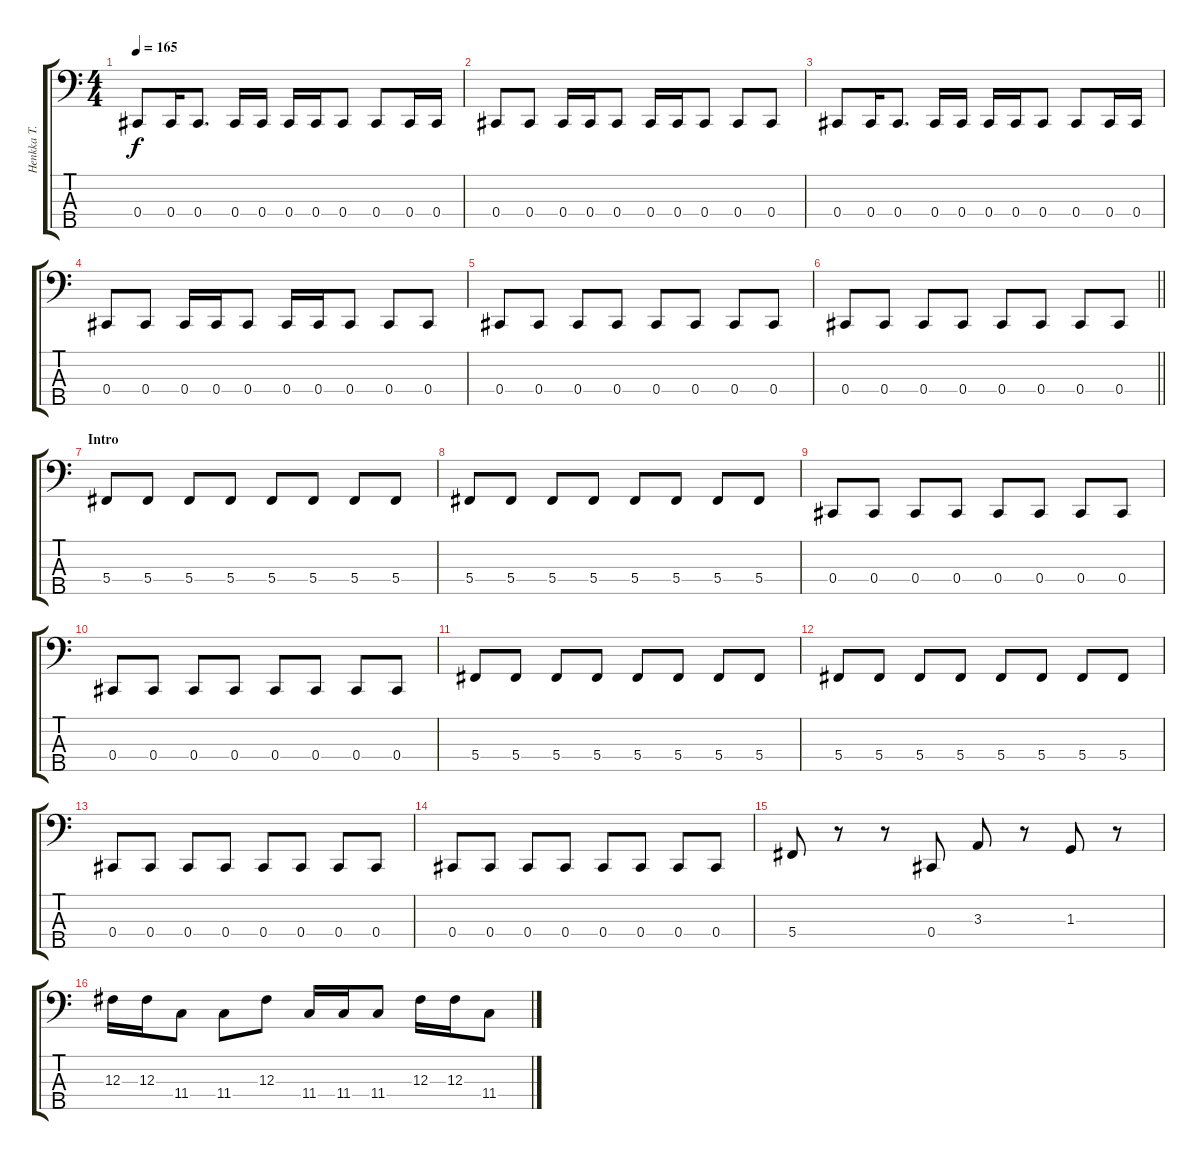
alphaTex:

\track ("Henkka T. Blacksmith" "Henkka T. ") {instrument electricbasspick}
\staff {score tabs}
\tuning (E2 B1 Gb1 Db1 Ab0) {hide}
\ts (4 4)
\tempo 165
\clef f4
\ks c
0.4.8{dy f instrument electricbasspick} 0.4.16 0.4.8{d} 0.4.16 0.4.16 0.4.16 0.4.16 0.4.8 0.4.8 0.4.16 0.4.16 |
0.4.8 0.4.8 0.4.16 0.4.16 0.4.8 0.4.16 0.4.16 0.4.8 0.4.8 0.4.8 |
0.4.8 0.4.16 0.4.8{d} 0.4.16 0.4.16 0.4.16 0.4.16 0.4.8 0.4.8 0.4.16 0.4.16 |
0.4.8 0.4.8 0.4.16 0.4.16 0.4.8 0.4.16 0.4.16 0.4.8 0.4.8 0.4.8 |
0.4.8 0.4.8 0.4.8 0.4.8 0.4.8 0.4.8 0.4.8 0.4.8 |
\barLineRight lightlight
0.4.8 0.4.8 0.4.8 0.4.8 0.4.8 0.4.8 0.4.8 0.4.8 |
\section ("" "Intro")
5.4.8 5.4.8 5.4.8 5.4.8 5.4.8 5.4.8 5.4.8 5.4.8 |
5.4.8 5.4.8 5.4.8 5.4.8 5.4.8 5.4.8 5.4.8 5.4.8 |
0.4.8 0.4.8 0.4.8 0.4.8 0.4.8 0.4.8 0.4.8 0.4.8 |
0.4.8 0.4.8 0.4.8 0.4.8 0.4.8 0.4.8 0.4.8 0.4.8 |
5.4.8 5.4.8 5.4.8 5.4.8 5.4.8 5.4.8 5.4.8 5.4.8 |
5.4.8 5.4.8 5.4.8 5.4.8 5.4.8 5.4.8 5.4.8 5.4.8 |
0.4.8 0.4.8 0.4.8 0.4.8 0.4.8 0.4.8 0.4.8 0.4.8 |
0.4.8 0.4.8 0.4.8 0.4.8 0.4.8 0.4.8 0.4.8 0.4.8 |
5.4.8 r.8 r.8 0.4.8 3.3.8 r.8 1.3.8 r.8 |
12.3.16 12.3.16 11.4.8 11.4.8 12.3.8 11.4.16 11.4.16 11.4.8 12.3.16 12.3.16 11.4.8
